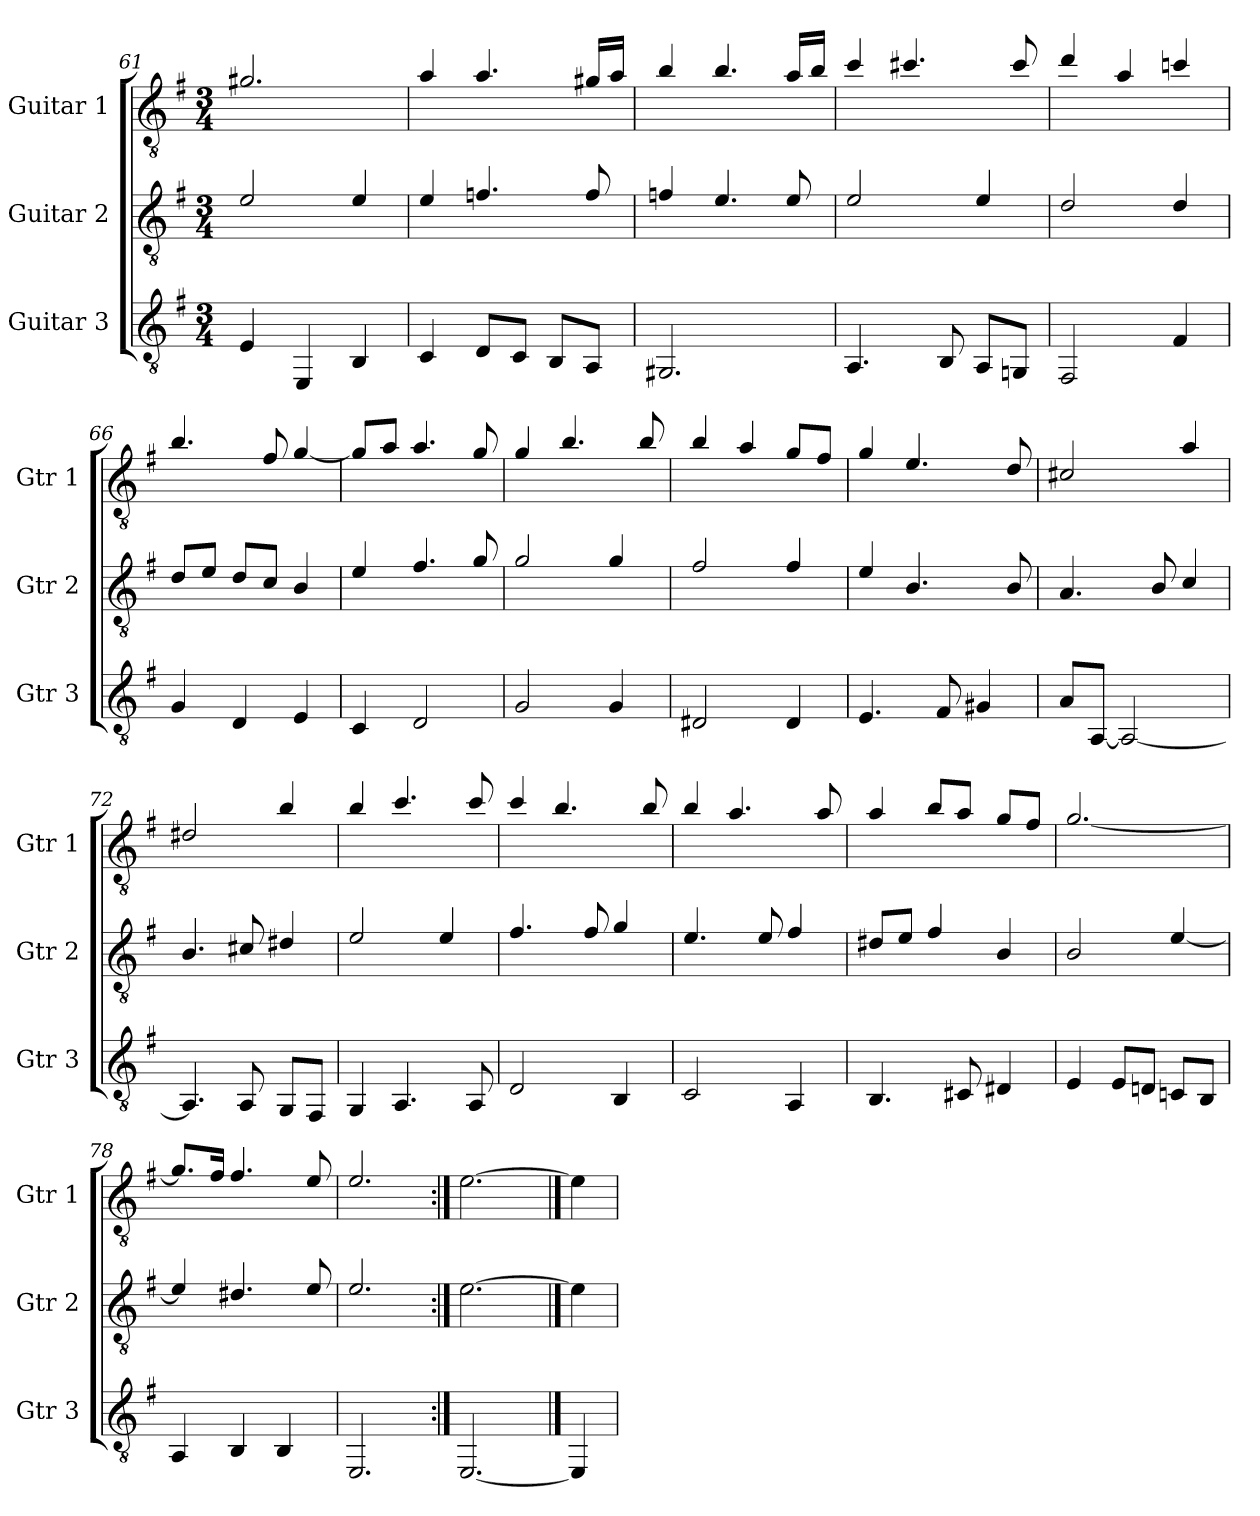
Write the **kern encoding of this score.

**kern	**kern	**kern
*part3	*part2	*part1
*staff3	*staff2	*staff1
*I"Guitar 3	*I"Guitar 2	*I"Guitar 1
*I'Gtr 3	*I'Gtr 2	*I'Gtr 1
*clefGv2	*clefGv2	*clefGv2
*ITrd7c12	*ITrd7c12	*ITrd7c12
*k[f#]	*k[f#]	*k[f#]
*e:	*e:	*e:
*M3/4	*M3/4	*M3/4
=61	=61	=61
4EEi/	2Ei/	2.G#Xi/
4EEEi/	.	.
4BBBi/	4Ei/	.
=62	=62	=62
4CCi/	4Ei/	4Ai/
8DDi/L	4.Fni/	4.Ai/
8CCi/J	.	.
8BBBi/L	.	.
8AAAi/J	8Fi/	16G#Xi/LL
.	.	16Ai/JJ
=63	=63	=63
2.GGG#Xi/	4Fni/	4Bi/
.	4.Ei/	4.Bi/
.	8Ei/	16Ai/LL
.	.	16Bi/JJ
=64	=64	=64
4.AAAi/	2Ei/	4ci/
.	.	4.c#Xi/
8BBBi/	.	.
8AAAi/L	4Ei/	.
8GGGni/J	.	8c#i/
=65	=65	=65
2FFF#i/	2Di/	4di/
.	.	4Ai/
4FF#i/	4Di/	4cni/
=66	=66	=66
4GGi/	8Di/L	4.Bi/
.	8Ei/J	.
4DDi/	8Di/L	.
.	8Ci/J	8F#i/
4EEi/	4BBi/	[<4Gi/
!!LO:LB:g=z
=67	=67	=67
4CCi/	4Ei/	8Gi/L]
.	.	8Ai/J
2DDi/	4.F#i/	4.Ai/
.	8Gi/	8Gi/
=68	=68	=68
2GGi/	2Gi/	4Gi/
.	.	4.Bi/
4GGi/	4Gi/	.
.	.	8Bi/
=69	=69	=69
2DD#Xi/	2F#i/	4Bi/
.	.	4Ai/
4DD#i/	4F#i/	8Gi/L
.	.	8F#i/J
=70	=70	=70
4.EEi/	4Ei/	4Gi/
.	4.BBi/	4.Ei/
8FF#i/	.	.
4GG#Xi/	.	.
.	8BBi/	8Di/
=71	=71	=71
8AAi/L	4.AAi/	2C#Xi/
[<8AAAi/J	.	.
2AAAi/_<	.	.
.	8BBi/	.
.	4Ci/	4Ai/
=72	=72	=72
4.AAAi/]	4.BBi/	2D#Xi/
8AAAi/	8C#Xi/	.
8GGGi/L	4D#Xi/	4Bi/
8FFF#i/J	.	.
=73	=73	=73
4GGGi/	2Ei/	4Bi/
4.AAAi/	.	4.ci/
.	4Ei/	.
8AAAi/	.	8ci/
!!LO:LB:g=z
=74	=74	=74
2DDi/	4.F#i/	4ci/
.	.	4.Bi/
.	8F#i/	.
4BBBi/	4Gi/	.
.	.	8Bi/
=75	=75	=75
2CCi/	4.Ei/	4Bi/
.	.	4.Ai/
.	8Ei/	.
4AAAi/	4F#i/	.
.	.	8Ai/
=76	=76	=76
4.BBBi/	8D#Xi/L	4Ai/
.	8Ei/J	.
.	4F#i/	8Bi/L
8CC#Xi/	.	8Ai/J
4DD#Xi/	4BBi/	8Gi/L
.	.	8F#i/J
=77	=77	=77
4EEi/	2BBi/	[>2.Gi/
8EEi/L	.	.
8DDni/J	.	.
8CCni/L	[>4Ei/	.
8BBBi/J	.	.
=78	=78	=78
4AAAi/	4Ei/]	8.Gi/L]
.	.	16F#i/Jk
4BBBi/	4.D#Xi/	4.F#i/
4BBBi/	.	.
.	8Ei/	8Ei/
=79	=79	=79
2.EEEi/	2.Ei/	2.Ei/
=80:|!	=80:|!	=80:|!
[2.EEEi	[2.Ei	[2.Ei
==81	==81	==81
4EEEi]	4Ei]	4Ei]
=	=	=
*-	*-	*-
